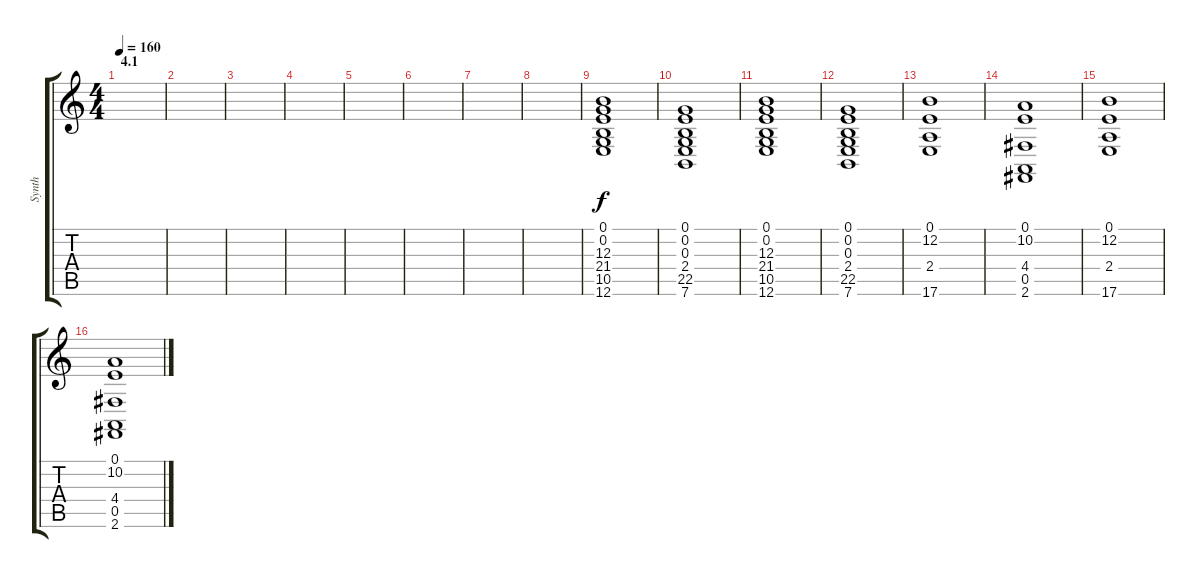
\track ("Synth" "Synth") {instrument stringensemble1}
\staff {score tabs}
\tuning (E4 B3 G3 D3 A2 E2) {hide}
\ts (4 4)
\section ("" "4.1")
\tempo 160
\clef g2
\ks c
|
|
|
|
|
|
|
|
(0.1 0.2 12.3 21.4 10.5 12.6).1 |
(0.1 0.2 0.3 2.4 22.5 7.6).1 |
(0.1 0.2 12.3 21.4 10.5 12.6).1 |
(0.1 0.2 0.3 2.4 22.5 7.6).1 |
(0.1 12.2 2.4 17.6).1 |
(0.1 10.2 4.4 0.5 2.6).1 |
(0.1 12.2 2.4 17.6).1 |
(0.1 10.2 4.4 0.5 2.6).1
